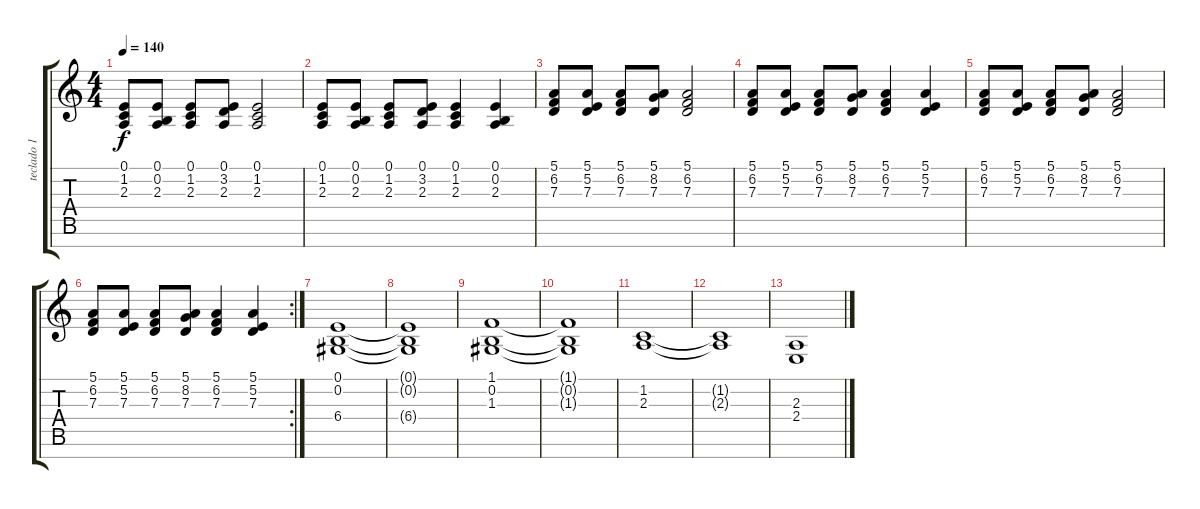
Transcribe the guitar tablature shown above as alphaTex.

\track ("teclado 1" "teclado 1") {instrument choiraahs}
\staff {score tabs}
\tuning (E4 B3 G3 D3 A2 E2 B1) {hide}
\ts (4 4)
\tempo 140
\clef g2
\ks c
(0.1 1.2 2.3).8{dy f} (0.1 0.2 2.3).8 (0.1 1.2 2.3).8 (0.1 3.2 2.3).8 (0.1 1.2 2.3).2 |
(0.1 1.2 2.3).8 (0.1 0.2 2.3).8 (0.1 1.2 2.3).8 (0.1 3.2 2.3).8 (0.1 1.2 2.3).4 (0.1 0.2 2.3).4 |
(5.1 6.2 7.3).8 (5.1 5.2 7.3).8 (5.1 6.2 7.3).8 (5.1 8.2 7.3).8 (5.1 6.2 7.3).2 |
(5.1 6.2 7.3).8 (5.1 5.2 7.3).8 (5.1 6.2 7.3).8 (5.1 8.2 7.3).8 (5.1 6.2 7.3).4 (5.1 5.2 7.3).4 |
(5.1 6.2 7.3).8 (5.1 5.2 7.3).8 (5.1 6.2 7.3).8 (5.1 8.2 7.3).8 (5.1 6.2 7.3).2 |
\rc 2
(5.1 6.2 7.3).8 (5.1 5.2 7.3).8 (5.1 6.2 7.3).8 (5.1 8.2 7.3).8 (5.1 6.2 7.3).4 (5.1 5.2 7.3).4 |
(0.1 0.2 6.4).1 |
(0.1{t} 0.2{t} 6.4{t}).1 |
(1.1 0.2 1.3).1 |
(1.1{t} 0.2{t} 1.3{t}).1 |
(1.2 2.3).1{volume 3} |
(1.2{t} 2.3{t}).1 |
(2.3 2.4).1
